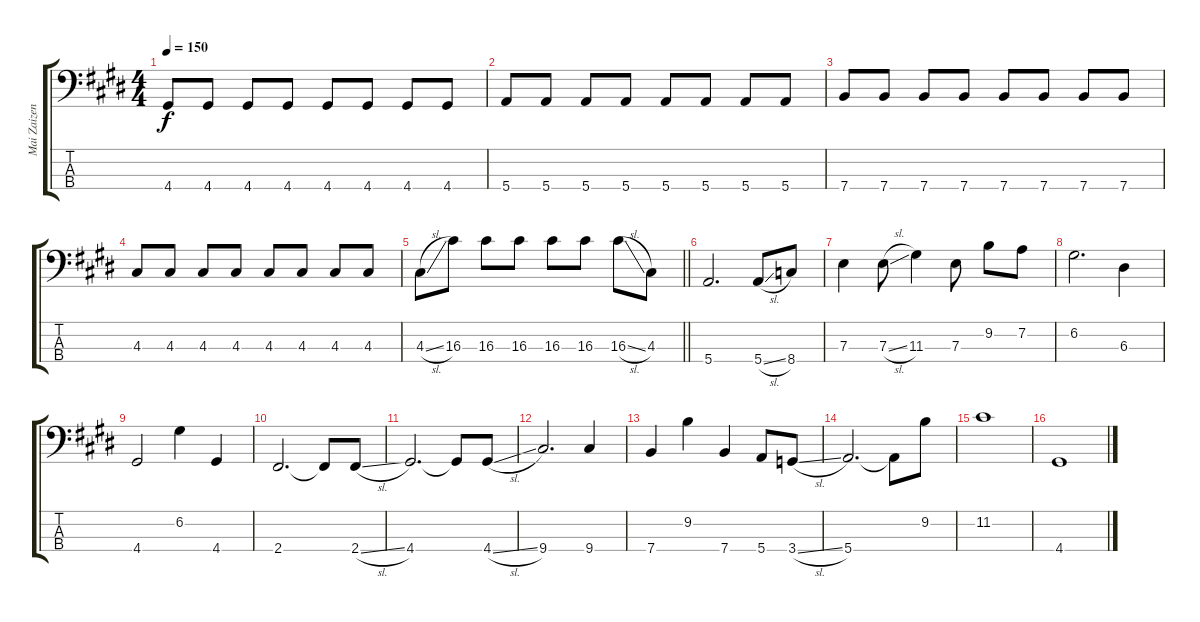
\track ("Mai Zaizen (Bass)" "Mai Zaizen") {instrument electricbassfinger}
\staff {score tabs}
\tuning (G2 D2 A1 E1) {hide}
\ts (4 4)
\tempo 150
\clef f4
\ks c#minor
4.4.8{dy f} 4.4.8 4.4.8 4.4.8 4.4.8 4.4.8 4.4.8 4.4.8 |
5.4.8 5.4.8 5.4.8 5.4.8 5.4.8 5.4.8 5.4.8 5.4.8 |
7.4.8 7.4.8 7.4.8 7.4.8 7.4.8 7.4.8 7.4.8 7.4.8 |
4.3.8 4.3.8 4.3.8 4.3.8 4.3.8 4.3.8 4.3.8 4.3.8 |
\barLineRight lightlight
4.3{sl}.8 16.3.8 16.3.8 16.3.8 16.3.8 16.3.8 16.3{sl}.8 4.3.8 |
5.4.2{d} 5.4{sl}.8 8.4.8 |
7.3.4 7.3{sl}.8 11.3.4 7.3.8 9.2.8 7.2.8 |
6.2.2{d} 6.3.4 |
4.4.2 6.2.4 4.4.4 |
2.4.2{d} 2.4{t}.8 2.4{sl}.8 |
4.4.2{d} 4.4{t}.8 4.4{sl}.8 |
9.4.2{d} 9.4.4 |
7.4.4 9.2.4 7.4.4 5.4.8 3.4{sl}.8 |
5.4.2{d} 5.4{t}.8 9.2.8 |
11.2.1 |
4.4.1
